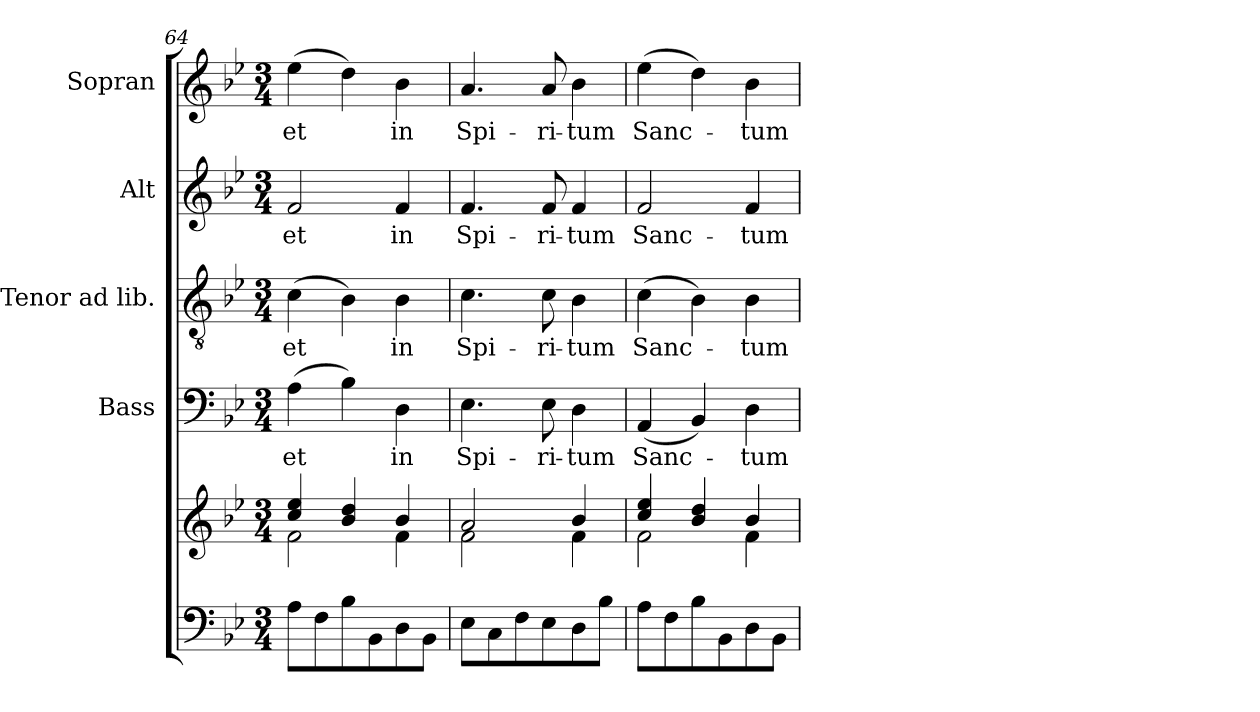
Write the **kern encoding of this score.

**kern	**kern	**kern	**text	**kern	**text	**kern	**text	**kern	**text
*part5	*part5	*part4	*part4	*part3	*part3	*part2	*part2	*part1	*part1
*staff6	*staff5	*staff4	*staff4	*staff3	*staff3	*staff2	*staff2	*staff1	*staff1
*	*	*I"Bass	*	*I"Tenor ad lib.	*	*I"Alt	*	*I"Sopran	*
*	*	*I'B.	*	*I'T.	*	*I'A.	*	*I'S.	*
*clefF4	*clefG2	*clefF4	*	*clefGv2	*	*clefG2	*	*clefG2	*
*k[b-e-]	*k[b-e-]	*k[b-e-]	*	*k[b-e-]	*	*k[b-e-]	*	*k[b-e-]	*
*B-:	*B-:	*B-:	*	*B-:	*	*B-:	*	*B-:	*
*M3/4	*M3/4	*M3/4	*	*M3/4	*	*M3/4	*	*M3/4	*
=64	=64	=64	=64	=64	=64	=64	=64	=64	=64
*	*^	*	*	*	*	*	*	*	*
!	!	!	!	!LO:LY:b	!	!LO:LY:b	!	!LO:LY:b	!	!LO:LY:b
8A\L	4cc/ 4ee-/	2f\	(>4A\	et	(>4c\	et	2f/	et	(>4ee-\	et
8F\	.	.	.	.	.	.	.	.	.	.
8B-\	4b-/ 4dd/	.	4B-\)	.	4B-\)	.	.	.	4dd\)	.
8BB-\	.	.	.	.	.	.	.	.	.	.
!	!	!	!	!LO:LY:b	!	!LO:LY:b	!	!LO:LY:b	!	!LO:LY:b
8D\	4b-/	4f\	4D\	in	4B-\	in	4f/	in	4b-\	in
8BB-\J	.	.	.	.	.	.	.	.	.	.
!!LO:LB:g=z
=65	=65	=65	=65	=65	=65	=65	=65	=65	=65	=65
!	!	!	!	!LO:LY:b	!	!LO:LY:b	!	!LO:LY:b	!	!LO:LY:b
8E-\L	2a/	2f\	4.E-\	Spi-	4.c\	Spi-	4.f/	Spi-	4.a/	Spi-
8C\	.	.	.	.	.	.	.	.	.	.
8F\	.	.	.	.	.	.	.	.	.	.
!	!	!	!	!LO:LY:b	!	!LO:LY:b	!	!LO:LY:b	!	!LO:LY:b
8E-\	.	.	8E-\	-ri-	8c\	-ri-	8f/	-ri-	8a/	-ri-
!	!	!	!	!LO:LY:b	!	!LO:LY:b	!	!LO:LY:b	!	!LO:LY:b
8D\	4b-/	4f\	4D\	-tum	4B-\	-tum	4f/	-tum	4b-\	-tum
8B-\J	.	.	.	.	.	.	.	.	.	.
=66	=66	=66	=66	=66	=66	=66	=66	=66	=66	=66
!	!	!	!	!LO:LY:b	!	!LO:LY:b	!	!LO:LY:b	!	!LO:LY:b
8A\L	4cc/ 4ee-/	2f\	(<4AA/	Sanc-	(>4c\	Sanc-	2f/	Sanc-	(>4ee-\	Sanc-
8F\	.	.	.	.	.	.	.	.	.	.
8B-\	4b-/ 4dd/	.	4BB-/)	.	4B-\)	.	.	.	4dd\)	.
8BB-\	.	.	.	.	.	.	.	.	.	.
!	!	!	!	!LO:LY:b	!	!LO:LY:b	!	!LO:LY:b	!	!LO:LY:b
8D\	4b-/	4f\	4D\	-tum	4B-\	-tum	4f/	-tum	4b-\	-tum
8BB-\J	.	.	.	.	.	.	.	.	.	.
*	*v	*v	*	*	*	*	*	*	*	*
=	=	=	=	=	=	=	=	=	=
*-	*-	*-	*-	*-	*-	*-	*-	*-	*-
